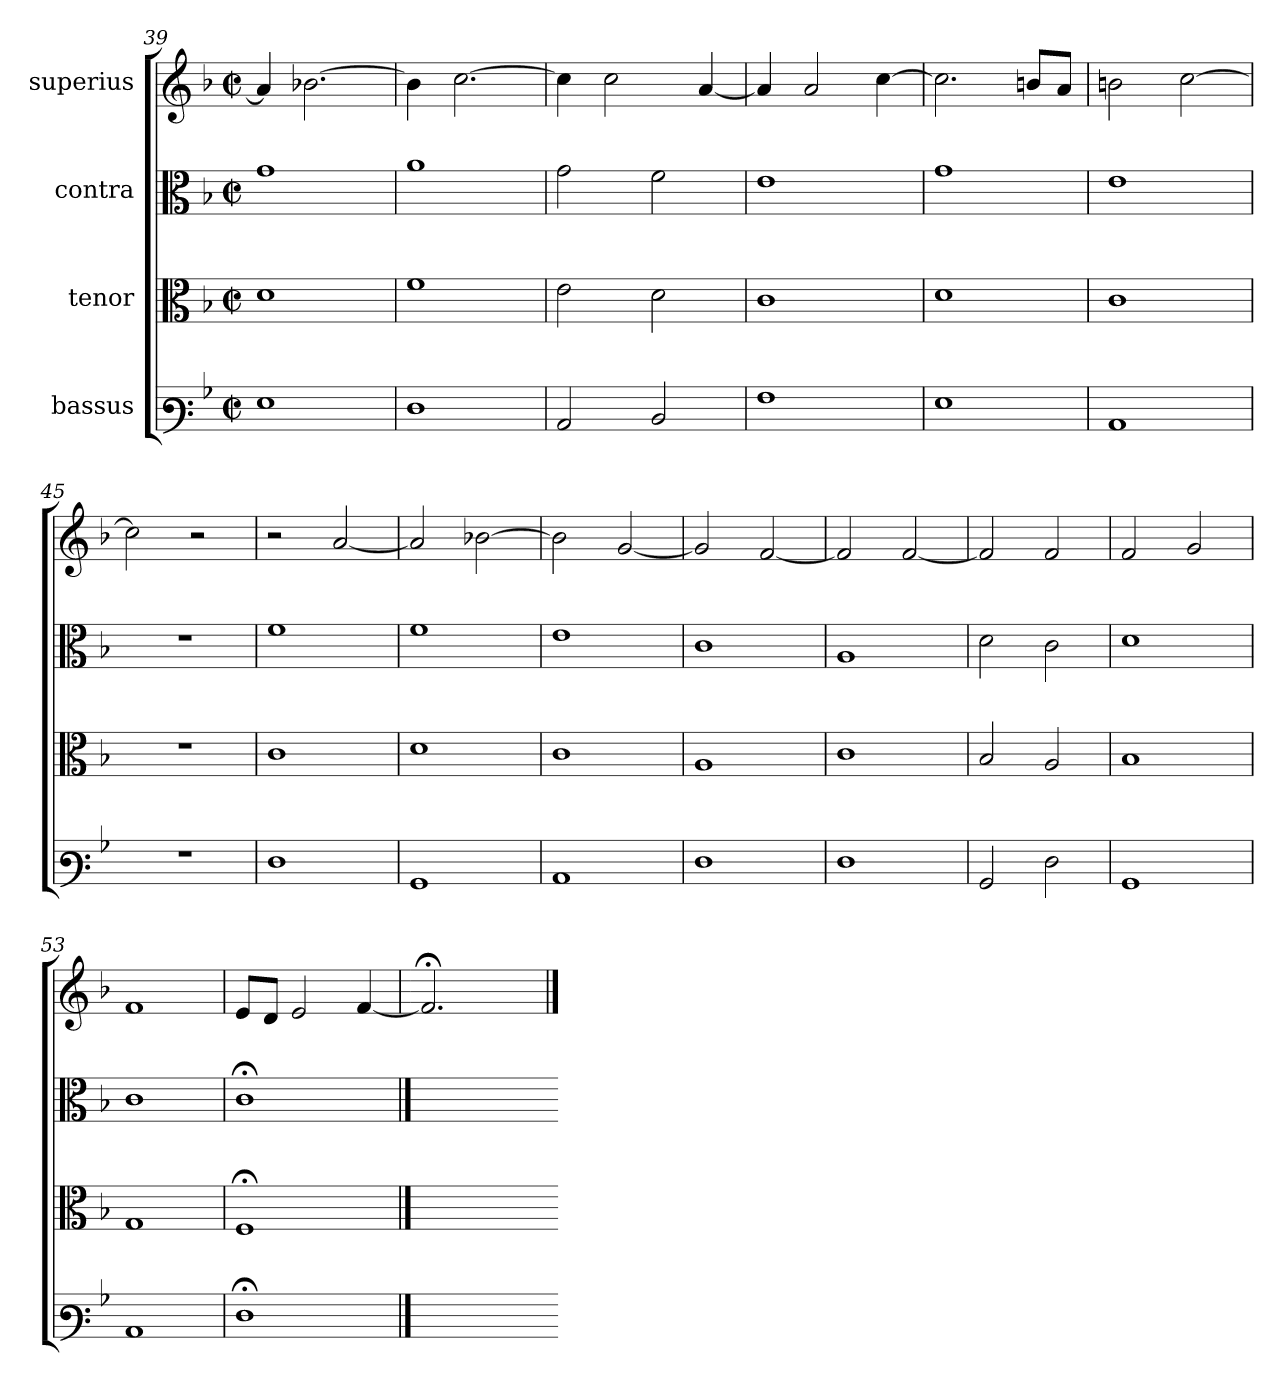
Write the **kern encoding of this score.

**kern	**kern	**kern	**kern
*part4	*part3	*part2	*part1
*staff4	*staff3	*staff2	*staff1
*I"bassus	*I"tenor	*I"contra	*I"superius
*clefF3	*clefC3	*clefC3	*clefG2
*k[b-]	*k[b-]	*k[b-]	*k[b-]
*M2/2	*M2/2	*M2/2	*M2/2
*met(c|)	*met(c|)	*met(c|)	*met(c|)
=39	=39	=39	=39
1G	1d	1g	4a]
.	.	.	[2.b-X
=40	=40	=40	=40
1F	1f	1a	4b-]
.	.	.	[2.cc
=41	=41	=41	=41
2C	2e	2g	4cc]
.	.	.	2cc
2D	2d	2f	.
.	.	.	[4a
=42	=42	=42	=42
1A	1c	1e	4a]
.	.	.	2a
.	.	.	[4cc
=43	=43	=43	=43
1G	1d	1g	2.cc]
.	.	.	8b/L
.	.	.	8a/J
=44	=44	=44	=44
1C	1c	1e	2b
.	.	.	[2cc
=45	=45	=45	=45
1r	1r	1r	2cc]
.	.	.	2r
=46	=46	=46	=46
1F	1c	1f	2r
.	.	.	[2a
=47	=47	=47	=47
1BB-	1d	1f	2a]
.	.	.	[2b-X
=48	=48	=48	=48
1C	1c	1e	2b-]
.	.	.	[2g
=49	=49	=49	=49
1F	1A	1c	2g]
.	.	.	[2f
=50	=50	=50	=50
1F	1c	1A	2f]
.	.	.	[2f
=51	=51	=51	=51
2BB-	2B-	2d	2f]
2F	2A	2c	2f
=52	=52	=52	=52
1BB-	1B-	1d	2f
.	.	.	2g
=53	=53	=53	=53
1C	1G	1c	1f
=54	=54	=54	=54
1F;	1F;	1c;	8e/L
.	.	.	8d/J
.	.	.	2e
.	.	.	[4f
==55	==55	==55	=55
1ryy	1ryy	1ryy	2.f;]
.	.	.	4ryy
=	=	=	==
*-	*-	*-	*-
